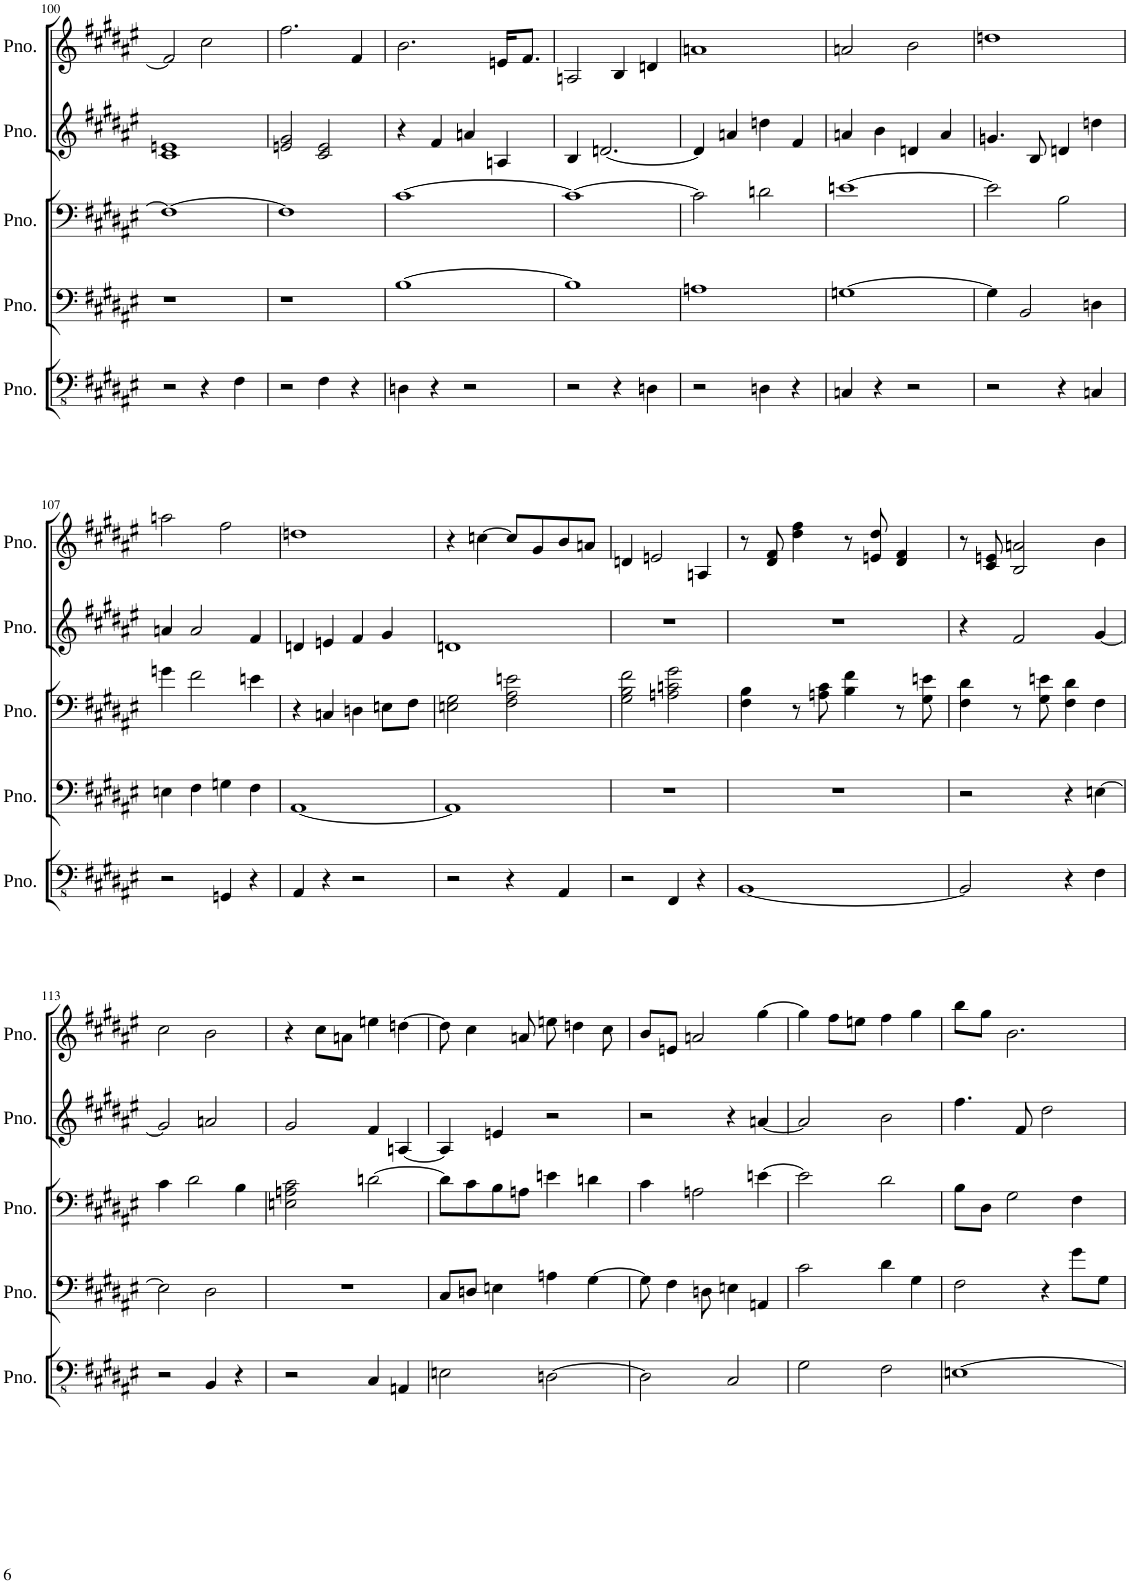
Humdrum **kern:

**kern	**kern	**kern	**kern	**kern
*part5	*part4	*part3	*part2	*part1
*staff5	*staff4	*staff3	*staff2	*staff1
*I"Piano	*I"Piano	*I"Piano	*I"Piano	*I"Piano
*I'Pno.	*I'Pno.	*I'Pno.	*I'Pno.	*I'Pno.
!!LO:PB:g=z
*clefFv4	*clefF4	*clefF4	*clefG2	*clefG2
*k[f#c#g#d#a#e#]	*k[f#c#g#d#a#e#]	*k[f#c#g#d#a#e#]	*k[f#c#g#d#a#e#]	*k[f#c#g#d#a#e#]
*M2/2	*M2/2	*M2/2	*M2/2	*M2/2
=100	=100	=100	=100	=100
2r	1r	1F#_	1c# 1en	2f#/]
4r	.	.	.	2cc#\
4FF#\	.	.	.	.
=101	=101	=101	=101	=101
2r	1r	1F#]	2en/ 2g#/	2.ff#\
4FF#\	.	.	2c#/ 2e/	.
4r	.	.	.	4f#/
=102	=102	=102	=102	=102
4DDn\	[1B	[1c#	4r	2.b\
4r	.	.	4f#/	.
2r	.	.	4an/	.
.	.	.	4An/	16en/KL
.	.	.	.	8.f#/J
=103	=103	=103	=103	=103
2r	1B]	1c#_	4B/	2An/
.	.	.	[2.dn/	.
4r	.	.	.	4B/
4DDn\	.	.	.	4dn/
=104	=104	=104	=104	=104
2r	1An	2c#\]	4d/]	1an
.	.	.	4an/	.
4DDn\	.	2dn\	4ddn\	.
4r	.	.	4f#/	.
=105	=105	=105	=105	=105
4CCn/	[1Gn	[1en	4an/	2an/
4r	.	.	4b\	.
2r	.	.	4dn/	2b\
.	.	.	4a/	.
=106	=106	=106	=106	=106
2r	4G\]	2e\]	4.gn/	1ddn
.	2BB/	.	.	.
.	.	.	8B/	.
4r	.	2B\	4dn/	.
4CCn/	4Dn\	.	4ddn\	.
!!LO:LB:g=z
=107	=107	=107	=107	=107
2r	4En\	4gn\	4an/	2aan\
.	4F#\	2f#\	2a/	.
4GGGn/	4Gn\	.	.	2ff#\
4r	4F#\	4en\	4f#/	.
=108	=108	=108	=108	=108
4AAA#/	[1AA#	4r	4dn/	1ddn
4r	.	4Cn/	4en/	.
2r	.	4Dn\	4f#/	.
.	.	8En\L	4g#/	.
.	.	8F#\J	.	.
=109	=109	=109	=109	=109
2r	1AA#]	2En\ 2G#\	1dn	4r
.	.	.	.	[4ccn\
4r	.	2F#\ 2A#\ 2en\	.	8cc/L]
.	.	.	.	8g#/
4AAA#/	.	.	.	8b/
.	.	.	.	8an/J
=110	=110	=110	=110	=110
2r	1r	2G#\ 2B\ 2f#\	1r	4dn/
.	.	.	.	2en/
4FFF#/	.	2An\ 2cn\ 2g#\	.	.
4r	.	.	.	4An/
=111	=111	=111	=111	=111
[1BBB	1r	4F#\ 4B\	1r	8r
.	.	.	.	8d#/ 8f#/
.	.	8r	.	4dd#\ 4ff#\
.	.	8An\ 8c#\	.	.
.	.	4B\ 4f#\	.	8r
.	.	.	.	8en/ 8dd#/
.	.	8r	.	4d#/ 4f#/
.	.	8G#\ 8en\	.	.
=112	=112	=112	=112	=112
2BBB/]	2r	4F#\ 4d#\	4r	8r
.	.	.	.	8c#/ 8en/
.	.	8r	2f#/	2B/ 2an/
.	.	8G#\ 8en\	.	.
4r	4r	4F#\ 4d#\	.	.
4FF#\	[4En\	4F#\	[4g#/	4b\
!!LO:LB:g=z
=113	=113	=113	=113	=113
2r	2E\]	4c#\	2g#/]	2cc#\
.	.	2d#\	.	.
4BBB/	2D#\	.	2an/	2b\
4r	.	4B\	.	.
=114	=114	=114	=114	=114
2r	1r	2En\ 2An\ 2c#\	2g#/	4r
.	.	.	.	8cc#\L
.	.	.	.	8an\J
4CC#/	.	[2dn\	4f#/	4een\
4AAAn/	.	.	[4An/	[4ddn\
=115	=115	=115	=115	=115
2EEn\	8C#/L	8d\L]	4A/]	8dd\]
.	8Dn/J	8c#\	.	4cc#\
.	4En\	8B\	4en/	.
.	.	8An\J	.	8an/
[2DDn\	4An\	4en\	2r	8een\
.	.	.	.	4ddn\
.	[4G#\	4dn\	.	.
.	.	.	.	8cc#\
=116	=116	=116	=116	=116
2DD\]	8G#\]	4c#\	2r	8b/L
.	4F#\	.	.	8en/J
.	.	2An\	.	2an/
.	8Dn\	.	.	.
2CC#/	4En\	.	4r	.
.	4AAn/	[4en\	[4an/	[4gg#\
=117	=117	=117	=117	=117
2GG#\	2c#\	2e\]	2a/]	4gg#\]
.	.	.	.	8ff#\L
.	.	.	.	8een\J
2FF#\	4d#\	2d#\	2b\	4ff#\
.	4G#\	.	.	4gg#\
=118	=118	=118	=118	=118
[1EEn	2F#\	8B\L	4.ff#\	8bb\L
.	.	8D#\J	.	8gg#\J
.	.	2G#\	.	2.b\
.	.	.	8f#/	.
.	4r	.	2dd#\	.
.	8g#\L	4F#\	.	.
.	8G#\J	.	.	.
=	=	=	=	=
*-	*-	*-	*-	*-
